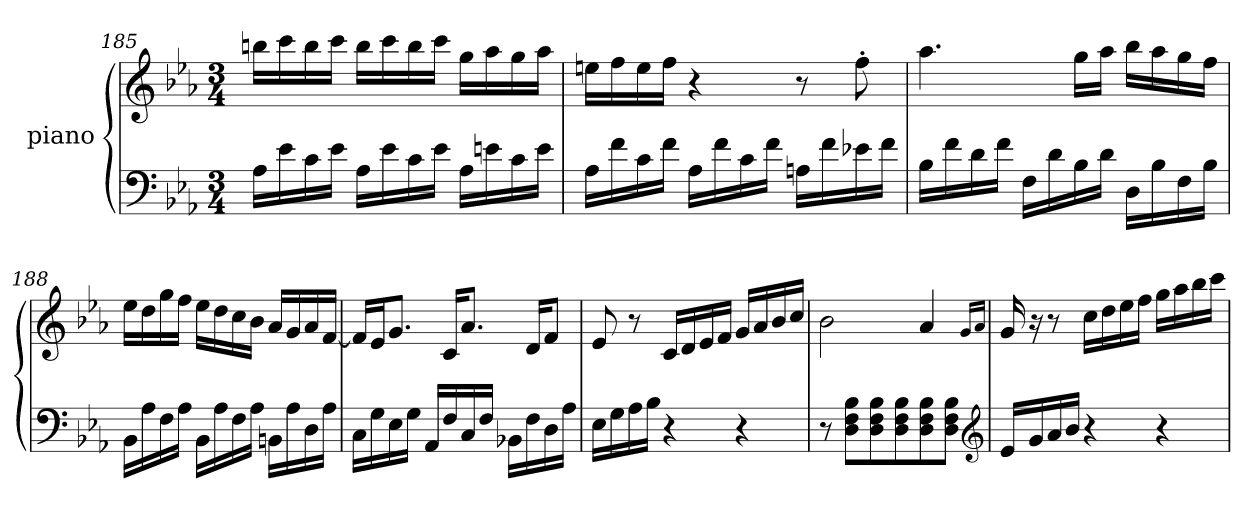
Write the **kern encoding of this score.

**kern	**kern
*part2	*part1
*staff2	*staff1
*	*I"piano
*clefF4	*clefG2
*k[b-e-a-]	*k[b-e-a-]
*E-:	*E-:
*M3/4	*M3/4
=185	=185
16A-LL	16bbnLL
16e-	16ccc
16c	16bb
16e-JJ	16cccJJ
16A-LL	16bbLL
16e-	16ccc
16c	16bb
16e-JJ	16cccJJ
16A-LL	16ggLL
16en	16aa-
16c	16gg
16eJJ	16aa-JJ
=186	=186
16A-LL	16eenLL
16f	16ff
16c	16ee
16fJJ	16ffJJ
16A-LL	4r
16f	.
16c	.
16fJJ	.
16AnLL	8r
16f	.
16e-X	8ff'>
16fJJ	.
=187	=187
16B-LL	4.aa-
16f	.
16d	.
16fJJ	.
16FLL	.
16d	.
16B-	16ggLL
16dJJ	16aa-JJ
16DLL	16bb-LL
16B-	16aa-
16F	16gg
16B-JJ	16ffJJ
=188	=188
16BB-LL	16ee-LL
16A-	16dd
16F	16gg
16A-JJ	16ffJJ
16BB-LL	16ee-LL
16A-	16dd
16F	16cc
16A-JJ	16b-JJ
16BBnLL	16a-LL
16A-	16g
16D	16a-
16A-JJ	[16fJJ
=189	=189
16CLL	16fLL]
16G	16e-J
16E-	8.gJ
16GJJ	.
16AA-LL	.
16F	16cKL
16C	8.a-J
16FJJ	.
16BB-XLL	.
16F	16dKL
16D	8fJ
16A-JJ	.
=190	=190
16E-LL	8e-
16G	.
16A-	8r
16B-JJ	.
4r	16cLL
.	16d
.	16e-
.	16fJJ
4r	16gLL
.	16a-
.	16b-
.	16ccJJ
=191	=191
8r	2b-
8D 8F 8B-L	.
8D 8F 8B-	.
8D 8F 8B-	.
8D 8F 8B-	4a-
8D 8F 8B-J	.
*clefG2	*
.	16qgLL
.	16qa-JJ
=192	=192
16e-LL	16g
16g	16r
16a-	8r
16b-JJ	.
4r	16ccLL
.	16dd
.	16ee-
.	16ffJJ
4r	16ggLL
.	16aa-
.	16bb-
.	16cccJJ
=	=
*-	*-
